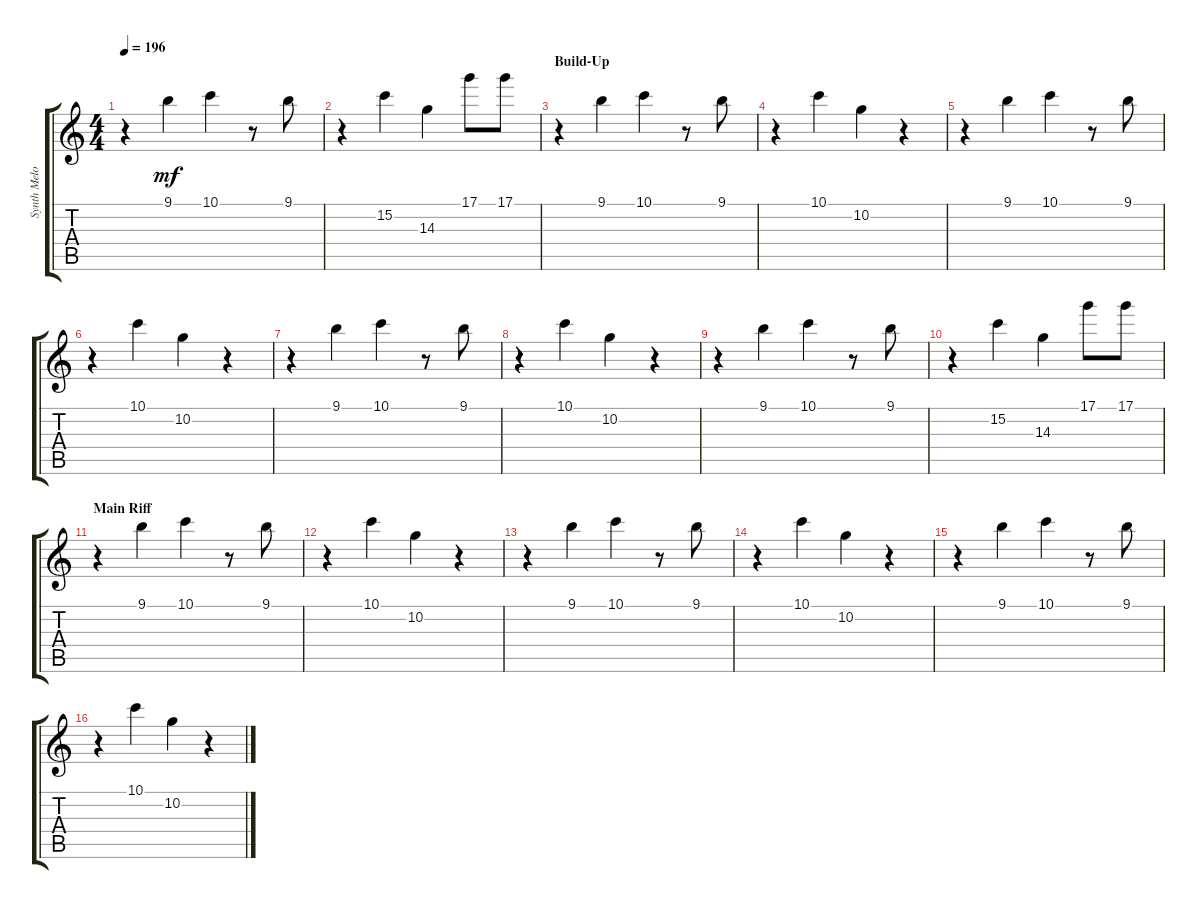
\track ("Synth Melody" "Synth Melo") {instrument electricguitarclean}
\staff {score tabs}
\tuning (D4 A3 F3 C3 G2 C2) {hide}
\ts (4 4)
\tempo 196
\clef g2
\ks aminor
r.4{dy mf} 9.1.4 10.1.4 r.8 9.1.8 |
r.4 15.2.4 14.3.4 17.1.8 17.1.8 |
\section ("" "Build-Up")
r.4 9.1.4 10.1.4 r.8 9.1.8 |
r.4 10.1.4 10.2.4 r.4 |
r.4 9.1.4 10.1.4 r.8 9.1.8 |
r.4 10.1.4 10.2.4 r.4 |
r.4 9.1.4 10.1.4 r.8 9.1.8 |
r.4 10.1.4 10.2.4 r.4 |
r.4 9.1.4 10.1.4 r.8 9.1.8 |
r.4 15.2.4 14.3.4 17.1.8 17.1.8 |
\section ("" "Main Riff")
r.4 9.1.4 10.1.4 r.8 9.1.8 |
r.4 10.1.4 10.2.4 r.4 |
r.4 9.1.4 10.1.4 r.8 9.1.8 |
r.4 10.1.4 10.2.4 r.4 |
r.4 9.1.4 10.1.4 r.8 9.1.8 |
r.4 10.1.4 10.2.4 r.4
